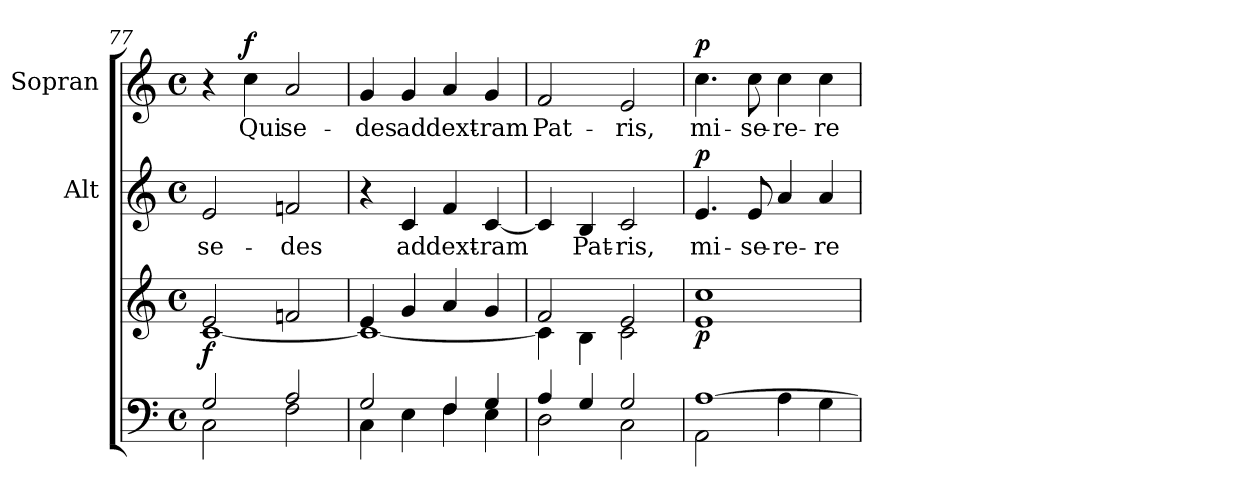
**kern	**kern	**dynam	**kern	**text	**dynam	**kern	**text	**dynam
*part3	*part3	*part3	*part2	*part2	*part2	*part1	*part1	*part1
*staff4	*staff3	*staff3/4	*staff2	*staff2	*staff2	*staff1	*staff1	*staff1
*	*	*	*I"Alt	*	*	*I"Sopran	*	*
*clefF4	*clefG2	*	*clefG2	*	*	*clefG2	*	*
*k[]	*k[]	*	*k[]	*	*	*k[]	*	*
*C:	*C:	*	*C:	*	*	*C:	*	*
*M4/4	*M4/4	*	*M4/4	*	*	*M4/4	*	*
*met(c)	*met(c)	*	*met(c)	*	*	*met(c)	*	*
=77	=77	=77	=77	=77	=77	=77	=77	=77
*^	*^	*	*	*	*	*	*	*
!	!	!	!	!LO:DY:b	!	!LO:LY:b	!	!	!	!
2G/	2C\	2e/	[<1c	f	2e/	se-	.	4r	.	.
!	!	!	!	!	!	!	!	!	!LO:LY:b	!LO:DY:a
.	.	.	.	.	.	.	.	4cc\	Qui	f
!	!	!	!	!	!	!LO:LY:b	!	!	!LO:LY:b	!
2A/	2F\	2fn/	.	.	2fn/	-des	.	2a/	se-	.
=78	=78	=78	=78	=78	=78	=78	=78	=78	=78	=78
!	!	!	!	!	!	!	!	!	!LO:LY:b	!
2G/	4C\	4e/	1c_	.	4r	.	.	4g/	-des	.
!	!	!	!	!	!	!LO:LY:b	!	!	!LO:LY:b	!
.	4E\	4g/	.	.	4c/	ad	.	4g/	ad	.
!	!	!	!	!	!	!LO:LY:b	!	!	!LO:LY:b	!
4F/	4F\	4a/	.	.	4f/	dext-	.	4a/	dext-	.
!	!	!	!	!	!	!LO:LY:b	!	!	!LO:LY:b	!
4G/	4E\	4g/	.	.	[4c/	-ram	.	4g/	-ram	.
=79	=79	=79	=79	=79	=79	=79	=79	=79	=79	=79
!	!	!	!	!	!	!	!	!	!LO:LY:b	!
4A/	2D\	2f/	4c\]	.	4c/]	.	.	2f/	Pat-	.
!	!	!	!	!	!	!LO:LY:b	!	!	!	!
4G/	.	.	4B\	.	4B/	Pat-	.	.	.	.
!	!	!	!	!	!	!LO:LY:b	!	!	!LO:LY:b	!
2G/	2C\	2e/	2c\	.	2c/	-ris,	.	2e/	-ris,	.
!!LO:PB:g=z
=80	=80	=80	=80	=80	=80	=80	=80	=80	=80	=80
!	!	!	!	!LO:DY:b	!	!LO:LY:b	!LO:DY:a	!	!LO:LY:b	!LO:DY:a
[>1A	2AA\	1cc	1e	p	4.e/	mi-	p	4.cc\	mi-	p
!	!	!	!	!	!	!LO:LY:b	!	!	!LO:LY:b	!
.	.	.	.	.	8e/	-se-	.	8cc\	-se-	.
!	!	!	!	!	!	!LO:LY:b	!	!	!LO:LY:b	!
.	4A\	.	.	.	4a/	-re-	.	4cc\	-re-	.
!	!	!	!	!	!	!LO:LY:b	!	!	!LO:LY:b	!
.	4G\	.	.	.	4a/	-re	.	4cc\	-re	.
*v	*v	*	*	*	*	*	*	*	*	*
*	*v	*v	*	*	*	*	*	*	*
=	=	=	=	=	=	=	=	=
*-	*-	*-	*-	*-	*-	*-	*-	*-
